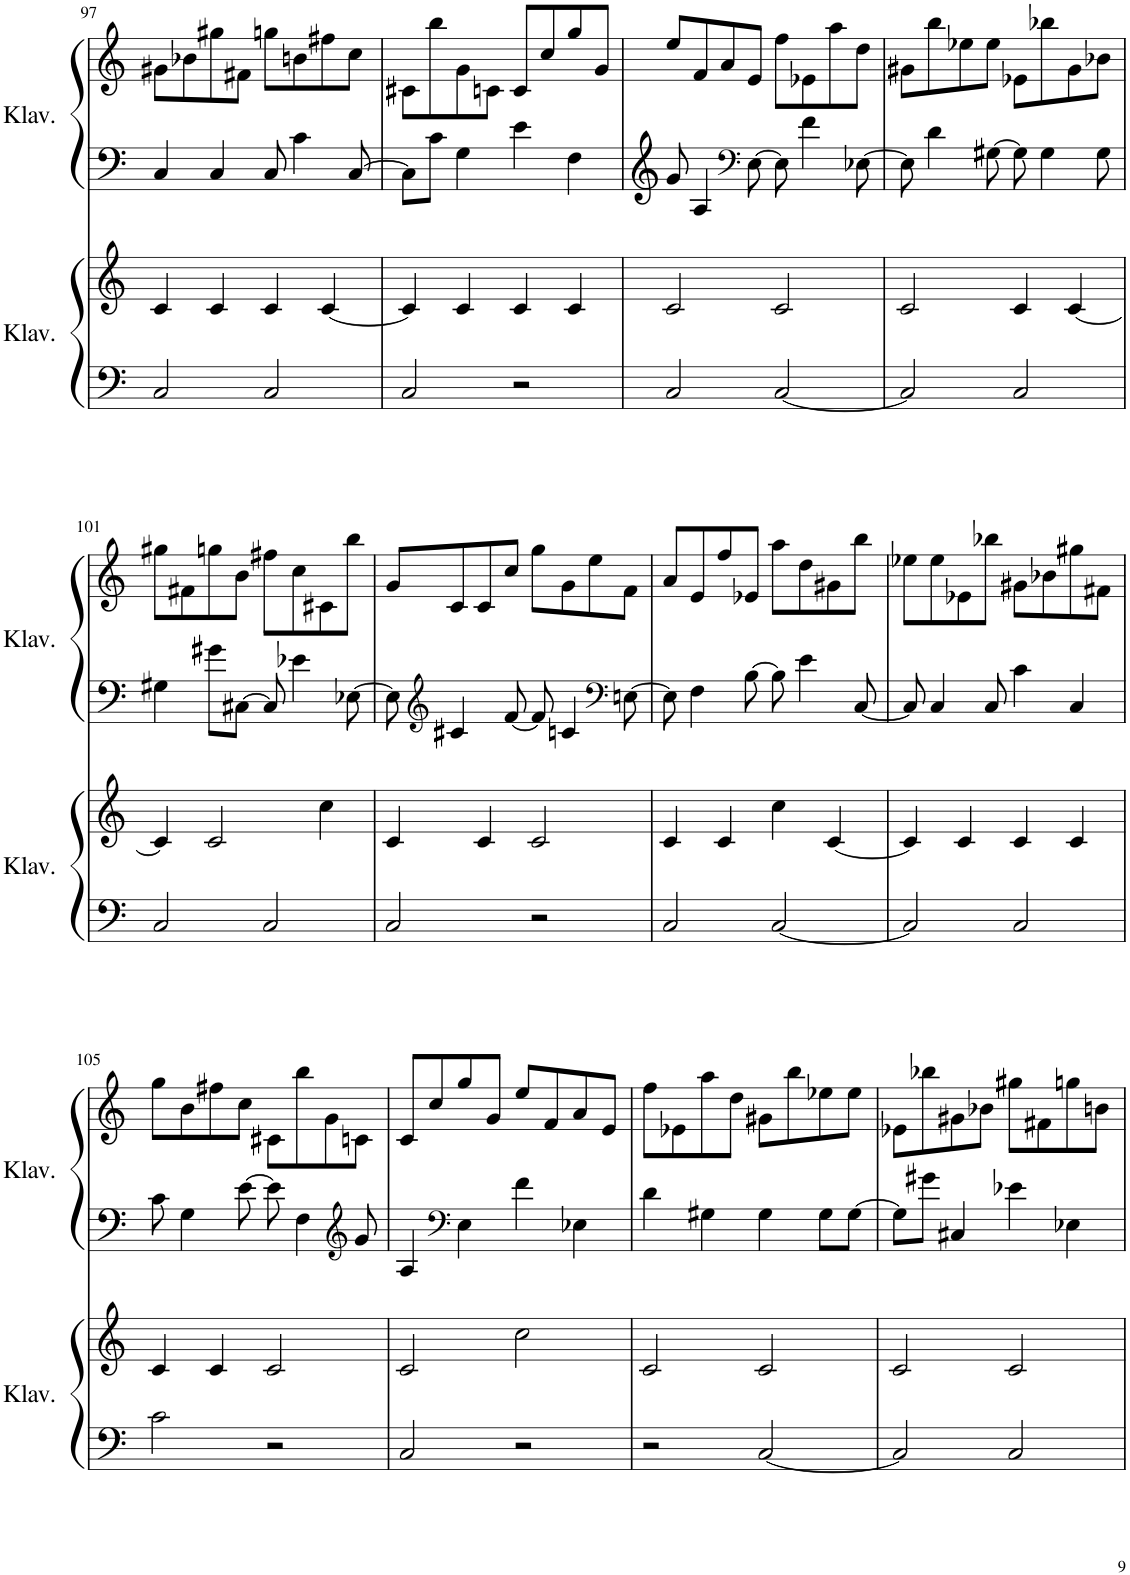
**kern	**kern	**kern	**kern
*part2	*part2	*part1	*part1
*staff4	*staff3	*staff2	*staff1
*I"Klavier	*	*I"Klavier	*
*I'Klav.	*	*I'Klav.	*
!!LO:PB:g=z
*clefF4	*clefG2	*clefG2	*clefG2
*k[]	*k[]	*k[]	*k[]
*M4/4	*M4/4	*M4/4	*M4/4
=97	=97	=97	=97
2C/	4c/	4C/	8g#X\L
.	.	.	8b-X\
.	4c/	4C/	8gg#X\
.	.	.	8f#X\J
2C/	4c/	8C/	8ggn\L
.	.	4c\	8bn\
.	[4c/	.	8ff#X\
.	.	[8C/	8cc\J
=98	=98	=98	=98
2C/	4c/]	8C\L]	8c#X\L
.	.	8c\J	8bb\
.	4c/	4G\	8g\
.	.	.	8cn\J
2r	4c/	4e\	8c/L
.	.	.	8cc/
.	4c/	4F\	8gg/
.	.	.	8g/J
=99	=99	=99	=99
2C/	2c/	8g/	8ee/L
.	.	4A/	8f/
.	.	.	8a/
*	*	*clefF4	*
.	.	[8E\	8e/J
[2C/	2c/	8E\]	8ff\L
.	.	4f\	8e-X\
.	.	.	8aa\
.	.	[8E-X\	8dd\J
=100	=100	=100	=100
2C/]	2c/	8E-\]	8g#X\L
.	.	4d\	8bb\
.	.	.	8ee-X\
.	.	[8G#X\	8ee-\J
2C/	4c/	8G#\]	8e-X\L
.	.	4G#\	8bb-X\
.	[4c/	.	8g#\
.	.	8G#\	8b-X\J
!!LO:LB:g=z
=101	=101	=101	=101
2C/	4c/]	4G#X\	8gg#X\L
.	.	.	8f#X\
.	2c/	8g#X\L	8ggn\
.	.	[8C#X\J	8b\J
2C/	.	8C#/]	8ff#X\L
.	.	4e-X\	8cc\
.	4cc\	.	8c#X\
.	.	[8E-X\	8bb\J
=102	=102	=102	=102
2C/	4c/	8E-\]	8g/L
*	*	*clefG2	*
.	.	4c#X/	8c/
.	4c/	.	8c/
.	.	[8f/	8cc/J
2r	2c/	8f/]	8gg\L
.	.	4cn/	8g\
.	.	.	8ee\
*	*	*clefF4	*
.	.	[8En\	8f\J
=103	=103	=103	=103
2C/	4c/	8E\]	8a/L
.	.	4F\	8e/
.	4c/	.	8ff/
.	.	[8B\	8e-X/J
[2C/	4cc\	8B\]	8aa\L
.	.	4e\	8dd\
.	[4c/	.	8g#X\
.	.	[8C/	8bb\J
=104	=104	=104	=104
2C/]	4c/]	8C/]	8ee-X\L
.	.	4C/	8ee-\
.	4c/	.	8e-X\
.	.	8C/	8bb-X\J
2C/	4c/	4c\	8g#X\L
.	.	.	8b-X\
.	4c/	4C/	8gg#X\
.	.	.	8f#X\J
!!LO:LB:g=z
=105	=105	=105	=105
2c\	4c/	8c\	8gg\L
.	.	4G\	8b\
.	4c/	.	8ff#X\
.	.	[8e\	8cc\J
2r	2c/	8e\]	8c#X\L
.	.	4F\	8bb\
.	.	.	8g\
*	*	*clefG2	*
.	.	8g/	8cn\J
=106	=106	=106	=106
2C/	2c/	4A/	8c/L
.	.	.	8cc/
*	*	*clefF4	*
.	.	4E\	8gg/
.	.	.	8g/J
2r	2cc\	4f\	8ee/L
.	.	.	8f/
.	.	4E-X\	8a/
.	.	.	8e/J
=107	=107	=107	=107
2r	2c/	4d\	8ff\L
.	.	.	8e-X\
.	.	4G#X\	8aa\
.	.	.	8dd\J
[2C/	2c/	4G#\	8g#X\L
.	.	.	8bb\
.	.	8G#\L	8ee-X\
.	.	[8G#\J	8ee-\J
=108	=108	=108	=108
2C/]	2c/	8G#\L]	8e-X\L
.	.	8g#X\J	8bb-X\
.	.	4C#X/	8g#X\
.	.	.	8b-X\J
2C/	2c/	4e-X\	8gg#X\L
.	.	.	8f#X\
.	.	4E-X\	8ggn\
.	.	.	8bn\J
=	=	=	=
*-	*-	*-	*-
